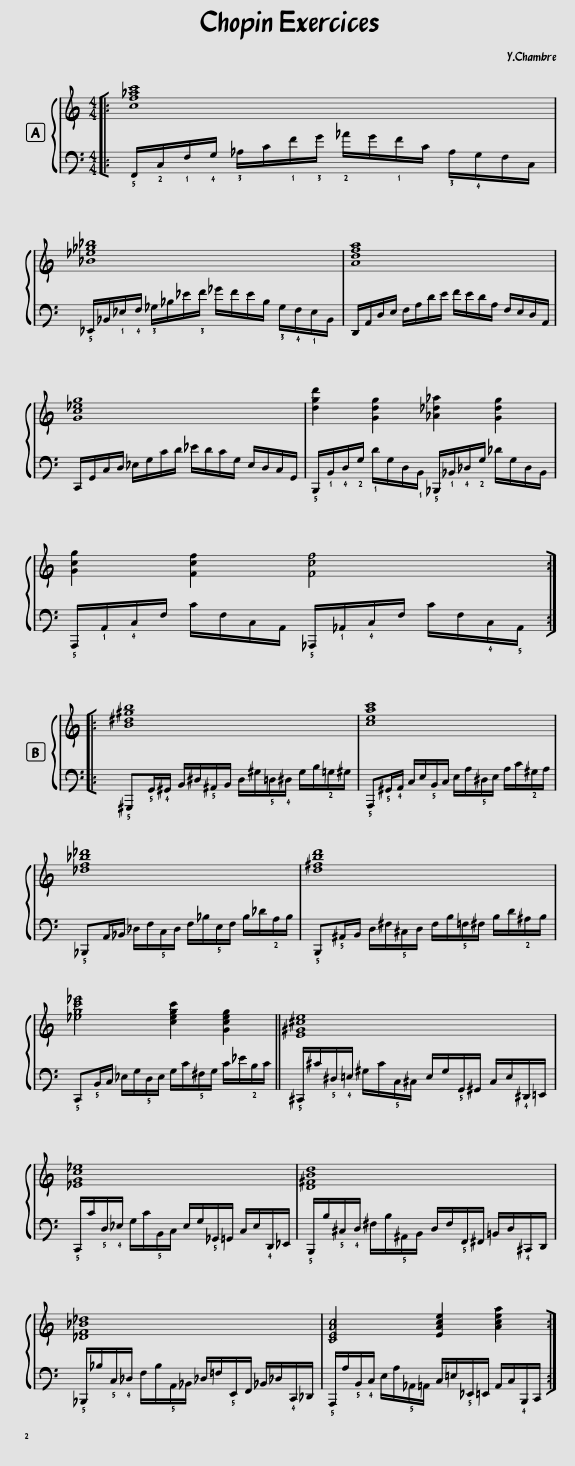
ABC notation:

X:1
%%score { 1 | 2 }
L:1/8
M:4/4
I:linebreak $
K:C
V:1 treble
V:2 bass
V:1
|: [cf_ac']8 |$ [_B_e_g_b]8 | [Adfa]8 |$ [Gc_eg]8 | [dgd']2 [Gdg]2 [_A_d_a]2 [Gdg]2 |$ %5
 [Gcg]2 [Fcf]2 [Fcf]4 ::$ [B^d^gb]8 | [ceac']8 |$ [_df_b_d']8 | [d^fbd']8 |$ %10
 [_egc'_e']4 [cegc']2 [Gceg]2 || [E^G^ce]8 |$ [_EGc_e]8 | [D^FBd]8 |$ [_DF_B_d]8 | %15
 [CEAc]4 [EAce]2 [Acea]2 :| %16
V:2
|: !5!F,,/!2!C,/!1!F,/!4!G,/ !3!_A,/C/!1!F/!3!G/ !2!_A/G/!1!F/C/ !3!A,/!4!G,/F,/C,/ |$ !5!_E,,/_B,,/!1!_E,/!4!F,/ !3!_G,/_B,/_E/!3!F/ _G/F/E/B,/ !3!G,/!4!F,/!1!E,/B,,/ | D,,/A,,/D,/E,/ F,/A,/D/E/ F/E/D/A,/ F,/E,/D,/A,,/ |$ C,,/G,,/C,/D,/ _E,/G,/C/D/ _E/D/C/G,/ E,/D,/C,/G,,/ | !5!B,,,/!1!B,,/!4!D,/!2!G,/ !1!D/G,/D,/!1!B,,/ !5!_B,,,/!1!_B,,/!4!_D,/!2!G,/ _D/G,/D,/B,,/ |$ %5
 !5!A,,,/!1!A,,/!4!C,/F,/ C/F,/C,/A,,/ !5!_A,,,/!1!_A,,/!4!C,/F,/ C/F,/!4!C,/!5!A,,/ ::$ !5!^G,,,!5!G,,/!4!^G,,/ B,,/^D,/!5!^A,,/B,,/ D,/^G,/!5!=D,/!4!^D,/ G,/B,/!2!=G,/^G,/ | !5!A,,,!5!^G,,/!4!A,,/ C,/E,/!5!B,,/C,/ E,/A,/!5!^D,/E,/ A,/C/!2!^G,/A,/ |$ !5!_B,,,A,,/_B,,/ _D,/F,/!5!C,/D,/ F,/_B,/!5!E,/F,/ B,/_D/!2!A,/B,/ | !5!B,,,!5!^A,,/B,,/ D,/^F,/!5!^C,/D,/ F,/B,/!5!=F,/^F,/ B,/D/!2!^A,/B,/ |$ %10
 !5!C,,!5!B,,/C,/ _E,/G,/!5!D,/E,/ G,/C/!5!^F,/G,/ C/_E/!2!B,/C/ || !5!^C,,/^C/!5!^D,/!4!=E,/ ^G,/C/!5!C,/^C,/ E,/G,/!5!G,,/^G,,/ C,/E,/!4!^D,,/=E,,/ |$ !5!C,,/C/!5!D,/!4!_E,/ G,/C/!5!B,,/C,/ E,/G,/!5!_G,,/=G,,/ C,/E,/!4!D,,/_E,,/ | !5!B,,,/B,/!5!^C,/!4!D,/ ^F,/B,/!5!^A,,/B,,/ D,/F,/!5!F,,/^F,,/ =B,,/D,/!4!^C,,/D,,/ |$ !5!_B,,,/_B,/!5!C,/!4!_D,/ F,/B,/!5!A,,/_B,,/ _D,/=F,/!5!E,,/F,,/ _B,,/_D,/!4!C,,/_D,,/ | %15
 !5!A,,,/A,/!5!B,,/!4!C,/ E,/A,/!5!_A,,/=A,,/ C,/=E,/!5!_E,,/=E,,/ A,,/C,/!4!B,,,/C,,/ :| %16
